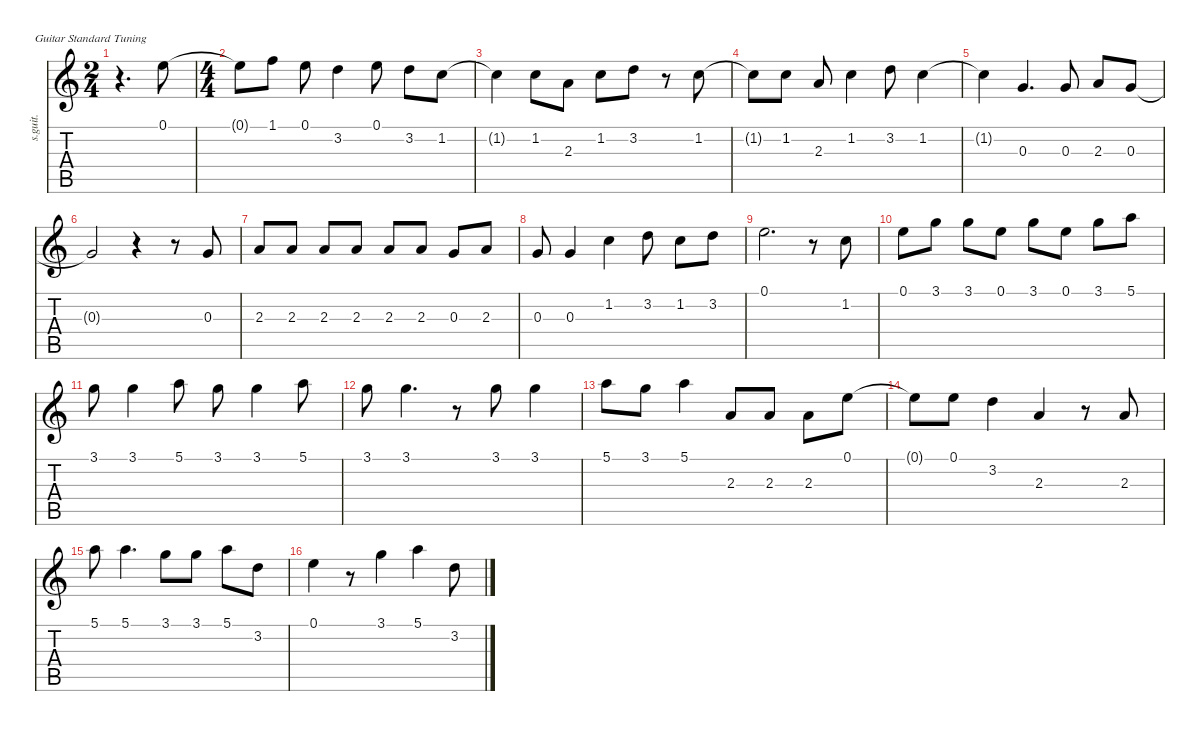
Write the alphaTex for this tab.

\defaultSystemsLayout 4
\hideDynamics
\bracketExtendMode nobrackets
\track ("Carly Simon" "s.guit.") {instrument clarinet}
\staff {score tabs}
\tuning (E4 B3 G3 D3 A2 E2)
\displaytranspose 12
\ts (2 4)
\beaming (8 2 2 2 2)
\tempo (107 hide)
\clef g2
\ks c
r.4{d dy mp} 0.1.8 |
\ts (4 4)
\beaming (8 2 2 2 2)
0.1{t}.8{dy f} 1.1.8{dy mp} 0.1.8 3.2.4 0.1.8 3.2.8 1.2.8 |
1.2{t}.4{dy f} 1.2.8{dy mp} 2.3.8 1.2.8 3.2.8 r.8 1.2.8 |
1.2{t}.8{dy f} 1.2.8{dy mp} 2.3.8 1.2.4 3.2.8 1.2.4 |
1.2{t}.4{dy f} 0.3.4{d dy mp} 0.3.8 2.3.8 0.3.8 |
0.3{t}.2{dy f} r.4 r.8 0.3.8{dy mp} |
2.3.8 2.3.8 2.3.8 2.3.8 2.3.8 2.3.8 0.3.8 2.3.8 |
0.3.8 0.3.4 1.2.4 3.2.8 1.2.8 3.2.8 |
0.1.2{d} r.8 1.2.8 |
0.1.8 3.1.8 3.1.8 0.1.8 3.1.8 0.1.8 3.1.8 5.1.8 |
3.1.8 3.1.4 5.1.8 3.1.8 3.1.4 5.1.8 |
3.1.8 3.1.4{d} r.8 3.1.8 3.1.4 |
5.1.8 3.1.8 5.1.4 2.3.8 2.3.8 2.3.8 0.1.8 |
0.1{t}.8{dy f} 0.1.8{dy mp} 3.2.4 2.3.4 r.8 2.3.8 |
5.1.8 5.1.4{d} 3.1.8 3.1.8 5.1.8 3.2.8 |
0.1.4 r.8 3.1.4 5.1.4 3.2.8
